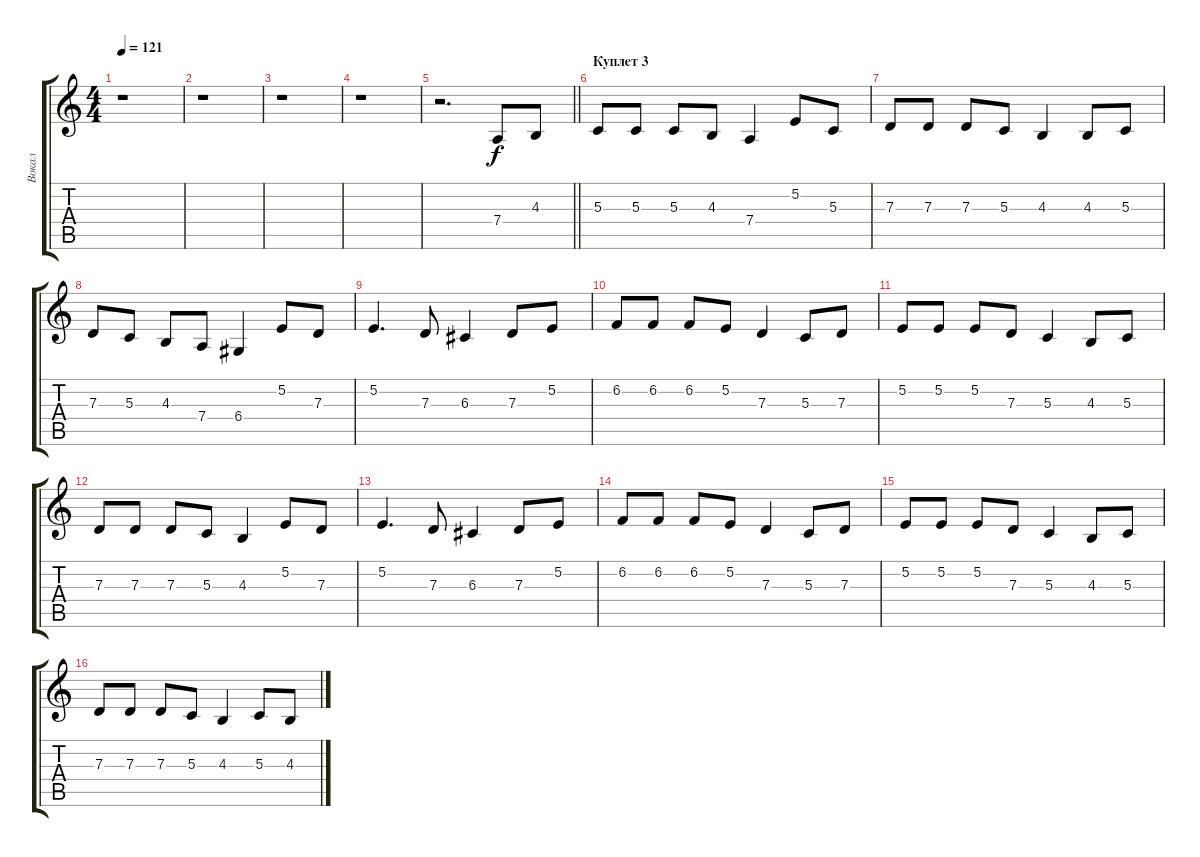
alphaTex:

\track ("Вокал" "Вокал") {instrument tenorsax}
\staff {score tabs}
\tuning (E4 B3 G3 D3 A2 E2) {hide}
\ts (4 4)
\tempo 121
\clef g2
\ks c
r.1{dy f} |
r.1 |
r.1 |
r.1 |
\barLineRight lightlight
r.2{d} 7.4.8 4.3.8 |
\section ("" "Куплет 3")
5.3.8 5.3.8 5.3.8 4.3.8 7.4.4 5.2.8 5.3.8 |
7.3.8 7.3.8 7.3.8 5.3.8 4.3.4 4.3.8 5.3.8 |
7.3.8 5.3.8 4.3.8 7.4.8 6.4.4 5.2.8 7.3.8 |
5.2.4{d} 7.3.8 6.3.4 7.3.8 5.2.8 |
6.2.8 6.2.8 6.2.8 5.2.8 7.3.4 5.3.8 7.3.8 |
5.2.8 5.2.8 5.2.8 7.3.8 5.3.4 4.3.8 5.3.8 |
7.3.8 7.3.8 7.3.8 5.3.8 4.3.4 5.2.8 7.3.8 |
5.2.4{d} 7.3.8 6.3.4 7.3.8 5.2.8 |
6.2.8 6.2.8 6.2.8 5.2.8 7.3.4 5.3.8 7.3.8 |
5.2.8 5.2.8 5.2.8 7.3.8 5.3.4 4.3.8 5.3.8 |
7.3.8 7.3.8 7.3.8 5.3.8 4.3.4 5.3.8 4.3.8
